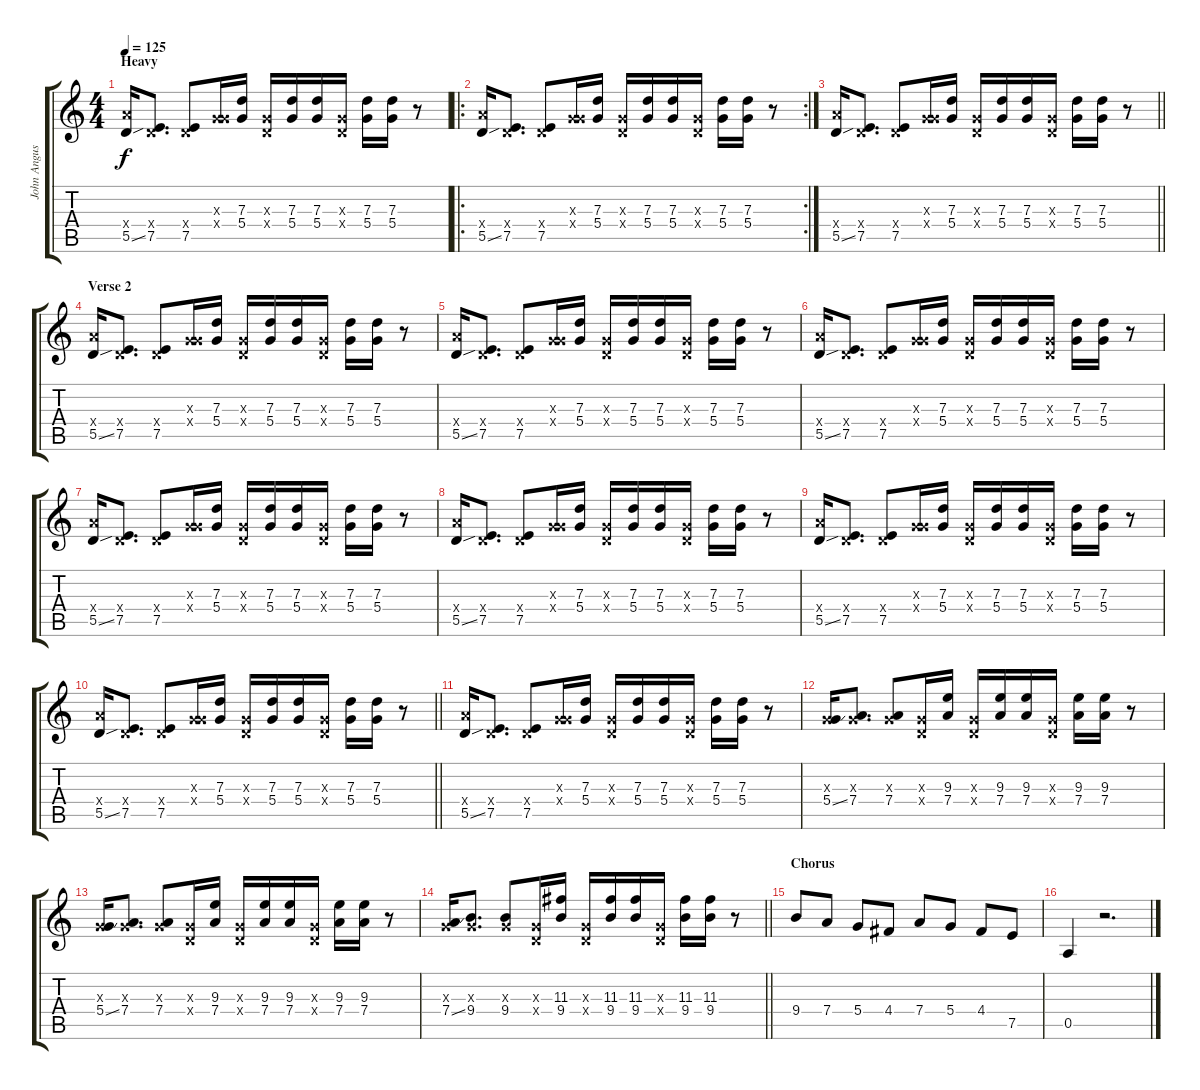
\track ("John Angus - Rhythm" "John Angus") {instrument overdrivenguitar}
\staff {score tabs}
\tuning (E4 B3 G3 D3 A2 E2) {hide}
\ts (4 4)
\section ("" "Heavy")
\tempo 125
\clef g2
\ks c
(7.4{x} 5.5{ss}).16{dy f} (0.4{x} 7.5).8{d} (0.4{x} 7.5).8 (0.3{x} 5.4{x}).16 (7.3 5.4).16 (0.3{x} 0.4{x}).16 (7.3 5.4).16 (7.3 5.4).16 (0.3{x} 0.4{x}).16 (7.3 5.4).16 (7.3 5.4).16 r.8 |
\ro
\rc 2
(7.4{x} 5.5{ss}).16 (0.4{x} 7.5).8{d} (0.4{x} 7.5).8 (0.3{x} 5.4{x}).16 (7.3 5.4).16 (0.3{x} 0.4{x}).16 (7.3 5.4).16 (7.3 5.4).16 (0.3{x} 0.4{x}).16 (7.3 5.4).16 (7.3 5.4).16 r.8 |
\barLineRight lightlight
(7.4{x} 5.5{ss}).16 (0.4{x} 7.5).8{d} (0.4{x} 7.5).8 (0.3{x} 5.4{x}).16 (7.3 5.4).16 (0.3{x} 0.4{x}).16 (7.3 5.4).16 (7.3 5.4).16 (0.3{x} 0.4{x}).16 (7.3 5.4).16 (7.3 5.4).16 r.8 |
\section ("" "Verse 2")
(7.4{x} 5.5{ss}).16 (0.4{x} 7.5).8{d} (0.4{x} 7.5).8 (0.3{x} 5.4{x}).16 (7.3 5.4).16 (0.3{x} 0.4{x}).16 (7.3 5.4).16 (7.3 5.4).16 (0.3{x} 0.4{x}).16 (7.3 5.4).16 (7.3 5.4).16 r.8 |
(7.4{x} 5.5{ss}).16 (0.4{x} 7.5).8{d} (0.4{x} 7.5).8 (0.3{x} 5.4{x}).16 (7.3 5.4).16 (0.3{x} 0.4{x}).16 (7.3 5.4).16 (7.3 5.4).16 (0.3{x} 0.4{x}).16 (7.3 5.4).16 (7.3 5.4).16 r.8 |
(7.4{x} 5.5{ss}).16 (0.4{x} 7.5).8{d} (0.4{x} 7.5).8 (0.3{x} 5.4{x}).16 (7.3 5.4).16 (0.3{x} 0.4{x}).16 (7.3 5.4).16 (7.3 5.4).16 (0.3{x} 0.4{x}).16 (7.3 5.4).16 (7.3 5.4).16 r.8 |
(7.4{x} 5.5{ss}).16 (0.4{x} 7.5).8{d} (0.4{x} 7.5).8 (0.3{x} 5.4{x}).16 (7.3 5.4).16 (0.3{x} 0.4{x}).16 (7.3 5.4).16 (7.3 5.4).16 (0.3{x} 0.4{x}).16 (7.3 5.4).16 (7.3 5.4).16 r.8 |
(7.4{x} 5.5{ss}).16 (0.4{x} 7.5).8{d} (0.4{x} 7.5).8 (0.3{x} 5.4{x}).16 (7.3 5.4).16 (0.3{x} 0.4{x}).16 (7.3 5.4).16 (7.3 5.4).16 (0.3{x} 0.4{x}).16 (7.3 5.4).16 (7.3 5.4).16 r.8 |
(7.4{x} 5.5{ss}).16 (0.4{x} 7.5).8{d} (0.4{x} 7.5).8 (0.3{x} 5.4{x}).16 (7.3 5.4).16 (0.3{x} 0.4{x}).16 (7.3 5.4).16 (7.3 5.4).16 (0.3{x} 0.4{x}).16 (7.3 5.4).16 (7.3 5.4).16 r.8 |
\barLineRight lightlight
(7.4{x} 5.5{ss}).16 (0.4{x} 7.5).8{d} (0.4{x} 7.5).8 (0.3{x} 5.4{x}).16 (7.3 5.4).16 (0.3{x} 0.4{x}).16 (7.3 5.4).16 (7.3 5.4).16 (0.3{x} 0.4{x}).16 (7.3 5.4).16 (7.3 5.4).16 r.8 |
\section ("" "")
(7.4{x} 5.5{ss}).16 (0.4{x} 7.5).8{d} (0.4{x} 7.5).8 (0.3{x} 5.4{x}).16 (7.3 5.4).16 (0.3{x} 0.4{x}).16 (7.3 5.4).16 (7.3 5.4).16 (0.3{x} 0.4{x}).16 (7.3 5.4).16 (7.3 5.4).16 r.8 |
(0.3{x} 5.4{ss}).16 (0.3{x} 7.4).8{d} (0.3{x} 7.4).8 (0.3{x} 0.4{x}).16 (9.3 7.4).16 (0.3{x} 0.4{x}).16 (9.3 7.4).16 (9.3 7.4).16 (0.3{x} 0.4{x}).16 (9.3 7.4).16 (9.3 7.4).16 r.8 |
(0.3{x} 5.4{ss}).16 (0.3{x} 7.4).8{d} (0.3{x} 7.4).8 (0.3{x} 0.4{x}).16 (9.3 7.4).16 (0.3{x} 0.4{x}).16 (9.3 7.4).16 (9.3 7.4).16 (0.3{x} 0.4{x}).16 (9.3 7.4).16 (9.3 7.4).16 r.8 |
\barLineRight lightlight
(0.3{x} 7.4{ss}).16 (0.3{x} 9.4).8{d} (0.3{x} 9.4).8 (0.3{x} 0.4{x}).16 (11.3 9.4).16 (0.3{x} 0.4{x}).16 (11.3 9.4).16 (11.3 9.4).16 (0.3{x} 0.4{x}).16 (11.3 9.4).16 (11.3 9.4).16 r.8 |
\section ("" "Chorus")
9.4.8 7.4.8 5.4.8 4.4.8 7.4.8 5.4.8 4.4.8 7.5.8 |
0.5.4 r.2{d}
